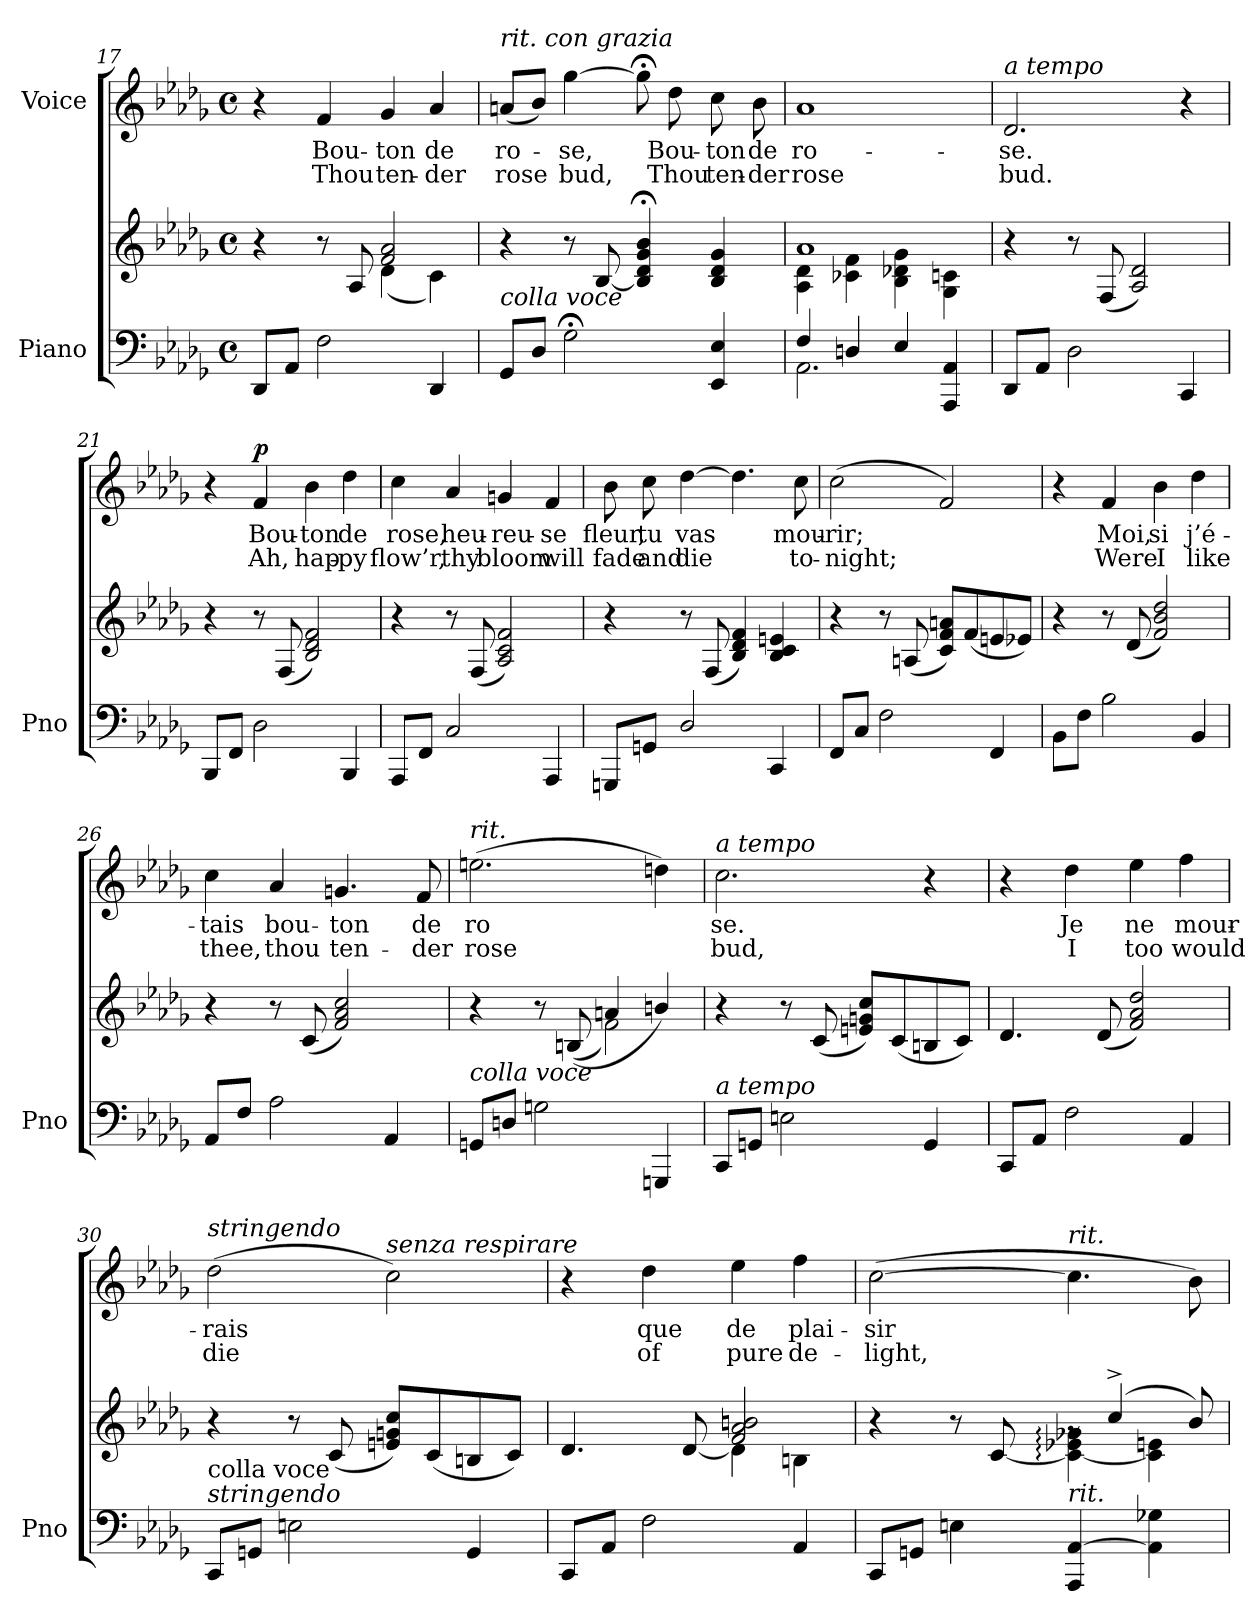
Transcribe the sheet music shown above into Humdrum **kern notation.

**kern	**kern	**kern	**text	**text	**dynam
*part2	*part2	*part1	*part1	*part1	*part1
*staff3	*staff2	*staff1	*staff1	*staff1	*staff1
*I"Piano	*	*I"Voice	*	*	*
*I'Pno	*	*	*	*	*
*clefF4	*clefG2	*clefG2	*	*	*
*k[b-e-a-d-g-]	*k[b-e-a-d-g-]	*k[b-e-a-d-g-]	*	*	*
*M4/4	*M4/4	*M4/4	*	*	*
*met(c)	*met(c)	*met(c)	*	*	*
=17	=17	=17	=17	=17	=17
*	*^	*	*	*	*
8DD-/L	4r	2ryy	4r	.	.	.
8AA-/J	.	.	.	.	.	.
!	!	!	!	!LO:LY:b	!LO:LY:b	!
2F\	8r	.	4f/	Bou-	Thou	.
.	8A-/	.	.	.	.	.
!	!	!	!	!LO:LY:b	!LO:LY:b	!
.	2f/ 2a-/	(<4d-\	4g-/	-ton	ten-	.
!	!	!	!	!LO:LY:b	!LO:LY:b	!
4DD-/	.	4c\)	4a-/	de	-der	.
=18	=18	=18	=18	=18	=18	=18
!	!	!	!LO:TX:a:i:t=rit. con grazia	!	!	!
!LO:TX:a:i:t=colla voce	!	!	!	!	!	!
!	!	!	!	!LO:LY:b	!LO:LY:b	!
*	*v	*v	*	*	*	*
8GG-/L	4r	(<8an/L	ro-	rose	.
8D-/J	.	8b-/J)	.	.	.
!	!	!	!LO:LY:b	!LO:LY:b	!
2G-;<\	8r	[4gg-\	-se,	bud,	.
.	[8B-/	.	.	.	.
.	4B-/];< 4d-/;< 4g-/;< 4b-/;<	8gg-;<\]	.	.	.
!	!	!	!LO:LY:b	!LO:LY:b	!
.	.	8dd-\	Bou-	Thou	.
!	!	!	!LO:LY:b	!LO:LY:b	!
4EE-/ 4E-/	4B-/ 4d-/ 4g-/	8cc\	-ton	ten-	.
!	!	!	!LO:LY:b	!LO:LY:b	!
.	.	8b-\	de	-der	.
=19	=19	=19	=19	=19	=19
*^	*^	*	*	*	*
!	!	!	!	!	!LO:LY:b	!LO:LY:b	!
4F/	2.AA-\	1a-	4A-\ 4d-\	1a-	ro-	rose	.
4Dn/	.	.	4c-X\ 4f\	.	.	.	.
4E-/	.	.	4B-\ 4d-X\ 4g-\	.	.	.	.
4AAA-/ 4AA-/	4ryy	.	4G-\ 4cn\	.	.	.	.
=20	=20	=20	=20	=20	=20	=20	=20
!	!	!	!	!LO:TX:a:i:t=a tempo	!	!	!
!LO:TX:a:i:t=a tempo	!	!	!	!	!	!	!
!	!	!	!	!	!LO:LY:b	!LO:LY:b	!
*v	*v	*	*	*	*	*	*
*	*v	*v	*	*	*	*
8DD-/L	4r	2.d-/	-se.	bud.	.
8AA-/J	.	.	.	.	.
2D-\	8r	.	.	.	.
.	(<8F/	.	.	.	.
.	2A-/ 2d-/)	.	.	.	.
4CC/	.	4r	.	.	.
!!LO:LB:g=z
=21	=21	=21	=21	=21	=21
8BBB-/L	4r	4r	.	.	.
8FF/J	.	.	.	.	.
!	!	!	!LO:LY:b	!LO:LY:b	!LO:DY:a
2D-\	8r	4f/	Bou-	Ah,	p
.	(<8F/	.	.	.	.
!	!	!	!LO:LY:b	!LO:LY:b	!
.	2B-/ 2d-/ 2f/)	4b-\	-ton	hap-	.
!	!	!	!LO:LY:b	!LO:LY:b	!
4BBB-/	.	4dd-\	de	-py	.
=22	=22	=22	=22	=22	=22
!	!	!	!LO:LY:b	!LO:LY:b	!
8AAA-/L	4r	4cc\	rose,	flow’r,	.
8FF/J	.	.	.	.	.
!	!	!	!LO:LY:b	!LO:LY:b	!
2C/	8r	4a-/	heu-	thy	.
.	(<8F/	.	.	.	.
!	!	!	!LO:LY:b	!LO:LY:b	!
.	2A-/ 2c/ 2f/)	4gn/	-reu-	bloom	.
!	!	!	!LO:LY:b	!LO:LY:b	!
4AAA-/	.	4f/	-se	will	.
=23	=23	=23	=23	=23	=23
!	!	!	!LO:LY:b	!LO:LY:b	!
8GGGn/L	4r	8b-\	fleur,	fade	.
!	!	!	!LO:LY:b	!LO:LY:b	!
8GGn/J	.	8cc\	tu	and	.
!	!	!	!LO:LY:b	!LO:LY:b	!
2D-/	8r	[4dd-\	vas	die	.
.	(<8F/	.	.	.	.
.	4B-/ 4d-/ 4f/)	4.dd-\]	.	.	.
4CC/	4B-/ 4c/ 4en/	.	.	.	.
!	!	!	!LO:LY:b	!LO:LY:b	!
.	.	8cc\	mou-	to-	.
=24	=24	=24	=24	=24	=24
!	!	!	!LO:LY:b	!LO:LY:b	!
8FF/L	4r	(>2cc\	-rir;	-night;	.
8C/J	.	.	.	.	.
2F\	8r	.	.	.	.
.	(>8An/	.	.	.	.
.	8c/ 8f/ 8an/L)	2f/)	.	.	.
.	(<8f/	.	.	.	.
4FF/	8en/	.	.	.	.
.	8e-X/J)	.	.	.	.
!!LO:LB:g=z
=25	=25	=25	=25	=25	=25
8BB-\L	4r	4r	.	.	.
8F\J	.	.	.	.	.
!	!	!	!LO:LY:b	!LO:LY:b	!
2B-\	8r	4f/	Moi,	Were	.
.	(<8d-/	.	.	.	.
!	!	!	!LO:LY:b	!LO:LY:b	!
.	2f/ 2b-/ 2dd-/)	4b-\	si	I	.
!	!	!	!LO:LY:b	!LO:LY:b	!
4BB-/	.	4dd-\	j’é-	like	.
=26	=26	=26	=26	=26	=26
!	!	!	!LO:LY:b	!LO:LY:b	!
8AA-/L	4r	4cc\	-tais	thee,	.
8F/J	.	.	.	.	.
!	!	!	!LO:LY:b	!LO:LY:b	!
2A-\	8r	4a-/	bou-	thou	.
.	(<8c/	.	.	.	.
!	!	!	!LO:LY:b	!LO:LY:b	!
.	2f/ 2a-/ 2cc/)	4.gn/	-ton	ten-	.
4AA-/	.	.	.	.	.
!	!	!	!LO:LY:b	!LO:LY:b	!
.	.	8f/	de	-der	.
=27	=27	=27	=27	=27	=27
*	*^	*	*	*	*
!	!	!	!LO:TX:a:i:t=rit.	!	!	!
!LO:TX:a:i:t=colla voce	!	!	!	!	!	!
!	!	!	!	!LO:LY:b	!LO:LY:b	!
8GGn/L	4r	2ryy	(>2.een\	ro	rose	.
8Dn/J	.	.	.	.	.	.
2Gn\	8r	.	.	.	.	.
.	(>(<8Bn/	.	.	.	.	.
.	4an/	2f\)	.	.	.	.
4GGGn/	4bn/)	.	4ddn\)	.	.	.
*	*v	*v	*	*	*	*
=28	=28	=28	=28	=28	=28
!	!	!LO:TX:a:i:t=a tempo	!	!	!
!LO:TX:a:i:t=a tempo	!	!	!	!	!
!	!	!	!LO:LY:b	!LO:LY:b	!
8CC/L	4r	2.cc\	se.	bud,	.
8GGn/J	.	.	.	.	.
2En\	8r	.	.	.	.
.	(<8c/	.	.	.	.
.	8en/ 8gn/ 8cc/L)	.	.	.	.
.	(<8c/	.	.	.	.
4GG/	8Bn/	4r	.	.	.
.	8c/J)	.	.	.	.
=29	=29	=29	=29	=29	=29
8CC/L	4.d-/	4r	.	.	.
8AA-/J	.	.	.	.	.
!	!	!	!LO:LY:b	!LO:LY:b	!
2F\	.	4dd-\	Je	I	.
.	(<8d-/	.	.	.	.
!	!	!	!LO:LY:b	!LO:LY:b	!
.	2f/ 2a-/ 2dd-/)	4ee-\	ne	too	.
!	!	!	!LO:LY:b	!LO:LY:b	!
4AA-/	.	4ff\	mour-	would	.
!!LO:PB:g=z
=30	=30	=30	=30	=30	=30
!	!	!LO:TX:a:i:t=stringendo	!	!	!
!LO:TX:a:i:t=stringendo	!	!	!	!	!
!LO:TX:a:t=colla voce	!	!	!	!	!
!	!	!	!LO:LY:b	!LO:LY:b	!
8CC/L	4r	(>2dd-\	-rais	die	.
8GGn/J	.	.	.	.	.
2En\	8r	.	.	.	.
.	(<8c/	.	.	.	.
!	!	!LO:TX:a:i:t=senza respirare	!	!	!
.	8en/ 8gn/ 8cc/L)	2cc\)	.	.	.
.	(<8c/	.	.	.	.
4GG/	8Bn/	.	.	.	.
.	8c/J)	.	.	.	.
=31	=31	=31	=31	=31	=31
*	*^	*	*	*	*
8CC/L	4.d-/	2ryy	4r	.	.	.
8AA-/J	.	.	.	.	.	.
!	!	!	!	!LO:LY:b	!LO:LY:b	!
2F\	.	.	4dd-\	que	of	.
.	[8d-/	.	.	.	.	.
!	!	!	!	!LO:LY:b	!LO:LY:b	!
.	2f/ 2a-/ 2bn/	4d-\]	4ee-\	de	pure	.
!	!	!	!	!LO:LY:b	!LO:LY:b	!
4AA-/	.	4Bn\	4ff\	plai-	de-	.
=32	=32	=32	=32	=32	=32	=32
!	!	!	!	!LO:LY:b	!LO:LY:b	!
8CC/L	4r	2ryy	(>[2cc\	-sir	-light,	.
8GGn/J	.	.	.	.	.	.
4En\	8r	.	.	.	.	.
.	[8c/	.	.	.	.	.
!	!	!	!LO:TX:a:i:t=rit.	!	!	!
!LO:TX:a:i:t=rit.	!	!	!	!	!	!
4AAA-/ [4AA-/	8rg	4c\_: 4e-X\: 4g-X\:	4.cc\]	.	.	.
.	(>4cc^/	.	.	.	.	.
4AA-\] 4G-X\	.	4c\] 4en\	.	.	.	.
.	8b-/)	.	8b-\)	.	.	.
*	*v	*v	*	*	*	*
=	=	=	=	=	=
*-	*-	*-	*-	*-	*-
